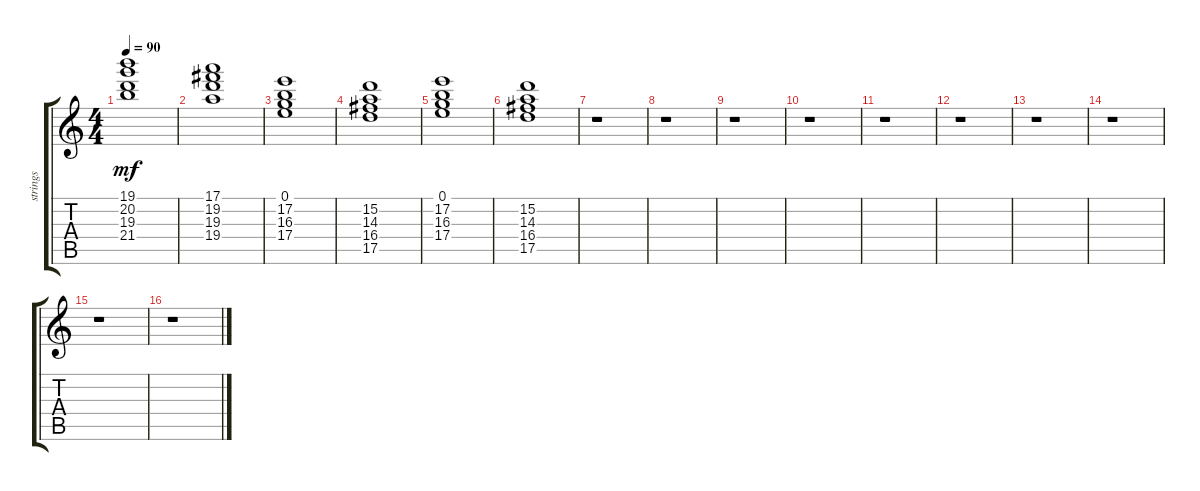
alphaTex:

\track ("strings" "strings") {instrument distortionguitar}
\staff {score tabs}
\tuning (E4 B3 G3 D3 A2 E2) {hide}
\ts (4 4)
\tempo 90
\clef g2
\ks c
(19.1 20.2 19.3 21.4).1{dy mf} |
(17.1 19.2 19.3 19.4).1 |
(0.1 17.2 16.3 17.4).1 |
(15.2 14.3 16.4 17.5).1 |
(0.1 17.2 16.3 17.4).1 |
(15.2 14.3 16.4 17.5).1 |
r.1 |
r.1 |
r.1 |
r.1 |
r.1 |
r.1 |
r.1 |
r.1 |
r.1 |
r.1
